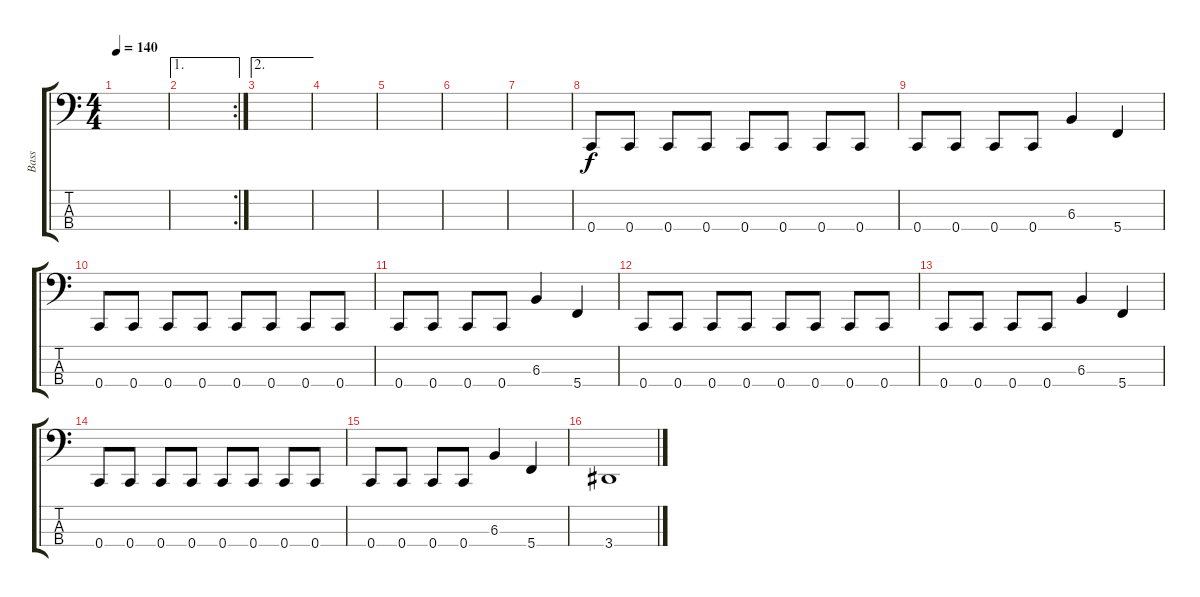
\track ("Bass" "Bass") {instrument electricbasspick}
\staff {score tabs}
\tuning (Eb2 Bb1 F1 C1) {hide}
\ts (4 4)
\tempo 140
\clef f4
\ks c
|
\ae 1
\rc 2
|
\ae 2
|
|
|
|
|
0.4.8 0.4.8 0.4.8 0.4.8 0.4.8 0.4.8 0.4.8 0.4.8 |
0.4.8 0.4.8 0.4.8 0.4.8 6.3.4 5.4.4 |
0.4.8 0.4.8 0.4.8 0.4.8 0.4.8 0.4.8 0.4.8 0.4.8 |
0.4.8 0.4.8 0.4.8 0.4.8 6.3.4 5.4.4 |
0.4.8 0.4.8 0.4.8 0.4.8 0.4.8 0.4.8 0.4.8 0.4.8 |
0.4.8 0.4.8 0.4.8 0.4.8 6.3.4 5.4.4 |
0.4.8 0.4.8 0.4.8 0.4.8 0.4.8 0.4.8 0.4.8 0.4.8 |
0.4.8 0.4.8 0.4.8 0.4.8 6.3.4 5.4.4 |
3.4.1
